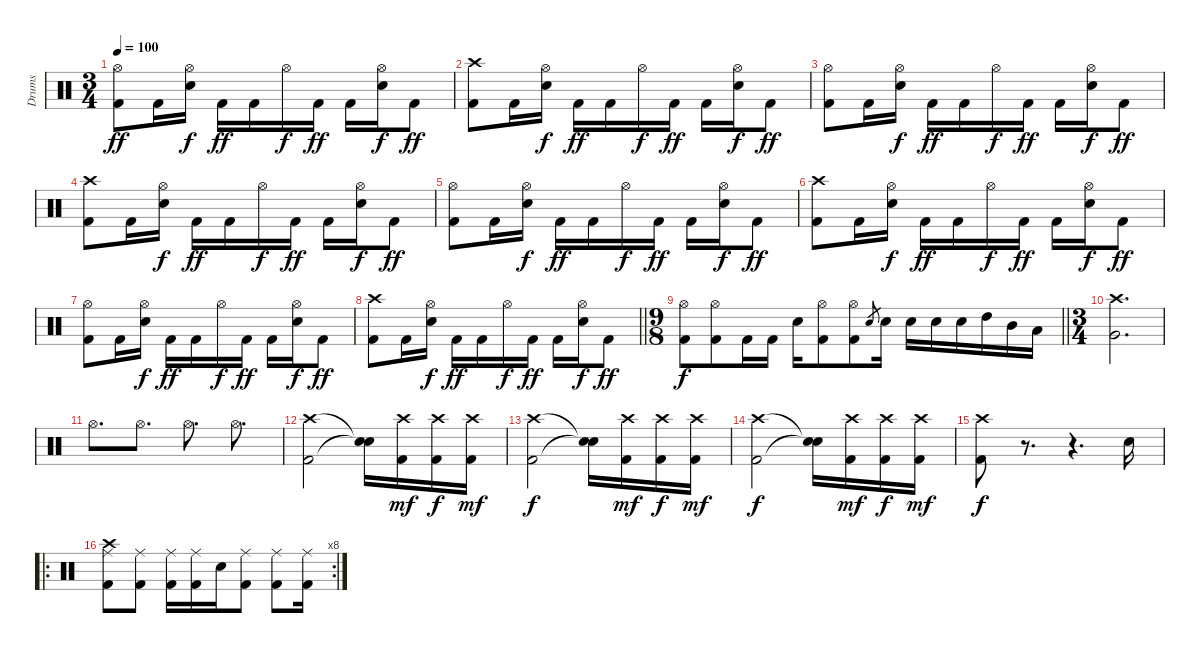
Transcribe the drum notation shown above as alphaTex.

\track ("Drums" "Drums") {instrument percussion}
\staff {score}
\articulation defaults
\ts (3 4)
\tempo 100
\clef neutral
\ks c
("Hi-Hat (open)" "Kick (hit) 2").8{dy ff} "Kick (hit) 2".16 ("Hi-Hat (open)" "Electric Snare (hit)").16{dy f} "Kick (hit) 2".16{dy ff} "Kick (hit) 2".16 "Hi-Hat (open)".16{dy f} "Kick (hit) 2".16{dy ff} "Kick (hit) 2".16 ("Hi-Hat (open)" "Electric Snare (hit)").16{dy f} "Kick (hit) 2".8{dy ff} |
("Crash high (hit)" "Kick (hit) 2").8 "Kick (hit) 2".16 ("Hi-Hat (open)" "Electric Snare (hit)").16{dy f} "Kick (hit) 2".16{dy ff} "Kick (hit) 2".16 "Hi-Hat (open)".16{dy f} "Kick (hit) 2".16{dy ff} "Kick (hit) 2".16 ("Hi-Hat (open)" "Electric Snare (hit)").16{dy f} "Kick (hit) 2".8{dy ff} |
("Hi-Hat (open)" "Kick (hit) 2").8 "Kick (hit) 2".16 ("Hi-Hat (open)" "Electric Snare (hit)").16{dy f} "Kick (hit) 2".16{dy ff} "Kick (hit) 2".16 "Hi-Hat (open)".16{dy f} "Kick (hit) 2".16{dy ff} "Kick (hit) 2".16 ("Hi-Hat (open)" "Electric Snare (hit)").16{dy f} "Kick (hit) 2".8{dy ff} |
("Crash high (hit)" "Kick (hit) 2").8 "Kick (hit) 2".16 ("Hi-Hat (open)" "Electric Snare (hit)").16{dy f} "Kick (hit) 2".16{dy ff} "Kick (hit) 2".16 "Hi-Hat (open)".16{dy f} "Kick (hit) 2".16{dy ff} "Kick (hit) 2".16 ("Hi-Hat (open)" "Electric Snare (hit)").16{dy f} "Kick (hit) 2".8{dy ff} |
("Hi-Hat (open)" "Kick (hit) 2").8 "Kick (hit) 2".16 ("Hi-Hat (open)" "Electric Snare (hit)").16{dy f} "Kick (hit) 2".16{dy ff} "Kick (hit) 2".16 "Hi-Hat (open)".16{dy f} "Kick (hit) 2".16{dy ff} "Kick (hit) 2".16 ("Hi-Hat (open)" "Electric Snare (hit)").16{dy f} "Kick (hit) 2".8{dy ff} |
("Crash high (hit)" "Kick (hit) 2").8 "Kick (hit) 2".16 ("Hi-Hat (open)" "Electric Snare (hit)").16{dy f} "Kick (hit) 2".16{dy ff} "Kick (hit) 2".16 "Hi-Hat (open)".16{dy f} "Kick (hit) 2".16{dy ff} "Kick (hit) 2".16 ("Hi-Hat (open)" "Electric Snare (hit)").16{dy f} "Kick (hit) 2".8{dy ff} |
("Hi-Hat (open)" "Kick (hit) 2").8 "Kick (hit) 2".16 ("Hi-Hat (open)" "Electric Snare (hit)").16{dy f} "Kick (hit) 2".16{dy ff} "Kick (hit) 2".16 "Hi-Hat (open)".16{dy f} "Kick (hit) 2".16{dy ff} "Kick (hit) 2".16 ("Hi-Hat (open)" "Electric Snare (hit)").16{dy f} "Kick (hit) 2".8{dy ff} |
\barLineRight lightlight
("Crash high (hit)" "Kick (hit) 2").8 "Kick (hit) 2".16 ("Hi-Hat (open)" "Electric Snare (hit)").16{dy f} "Kick (hit) 2".16{dy ff} "Kick (hit) 2".16 "Hi-Hat (open)".16{dy f} "Kick (hit) 2".16{dy ff} "Kick (hit) 2".16 ("Hi-Hat (open)" "Electric Snare (hit)").16{dy f} "Kick (hit) 2".8{dy ff} |
\ts (9 8)
\barLineRight lightlight
("Hi-Hat (open)" "Kick (hit) 2").8{dy f} ("Hi-Hat (open)" "Kick (hit) 2").8 "Kick (hit) 2".16 "Kick (hit) 2".16 "Electric Snare (hit)".16 ("Hi-Hat (open)" "Kick (hit) 2").8 ("Hi-Hat (open)" "Kick (hit) 2").8 "Electric Snare (hit)".8{gr} "Electric Snare (hit)".16 "Electric Snare (hit)".16 "Electric Snare (hit)".16 "Electric Snare (hit)".16 "High Tom (hit)".16 "Mid Tom (hit)".16 "Low Tom (hit)".16 |
\ts (3 4)
("Crash high (hit)" "Very Low Tom (hit)").2{d} |
"Hi-Hat (open)".8{d} "Hi-Hat (open)".8{d} "Hi-Hat (open)".8{d} "Hi-Hat (open)".8{d} |
("Crash high (hit)" "Kick (hit) 2").2 ("Snare (hit)"{t} "Snare (hit)"{t}).16 ("Crash high (hit)" "Kick (hit) 2").16{dy mf} ("Crash high (hit)" "Kick (hit) 2").16{dy f} ("Crash high (hit)" "Kick (hit) 2").16{dy mf} |
("Crash high (hit)" "Kick (hit) 2").2{dy f} ("Snare (hit)"{t} "Snare (hit)"{t}).16 ("Crash high (hit)" "Kick (hit) 2").16{dy mf} ("Crash high (hit)" "Kick (hit) 2").16{dy f} ("Crash high (hit)" "Kick (hit) 2").16{dy mf} |
("Crash high (hit)" "Kick (hit) 2").2{dy f} ("Snare (hit)"{t} "Snare (hit)"{t}).16 ("Crash high (hit)" "Kick (hit) 2").16{dy mf} ("Crash high (hit)" "Kick (hit) 2").16{dy f} ("Crash high (hit)" "Kick (hit) 2").16{dy mf} |
("Crash high (hit)" "Kick (hit) 2").8{dy f} r.8{d} r.4{d} "Electric Snare (hit)".16 |
\ro
\rc 8
("Ride (middle)" "Crash high (hit)" "Kick (hit) 2").8 ("Ride (middle)" "Kick (hit) 2").8 ("Ride (middle)" "Kick (hit) 2").16 ("Ride (middle)" "Kick (hit) 2").16 "Electric Snare (hit)".16 ("Ride (middle)" "Kick (hit) 2").8 ("Ride (middle)" "Kick (hit) 2").8 ("Ride (middle)" "Kick (hit) 2").16
